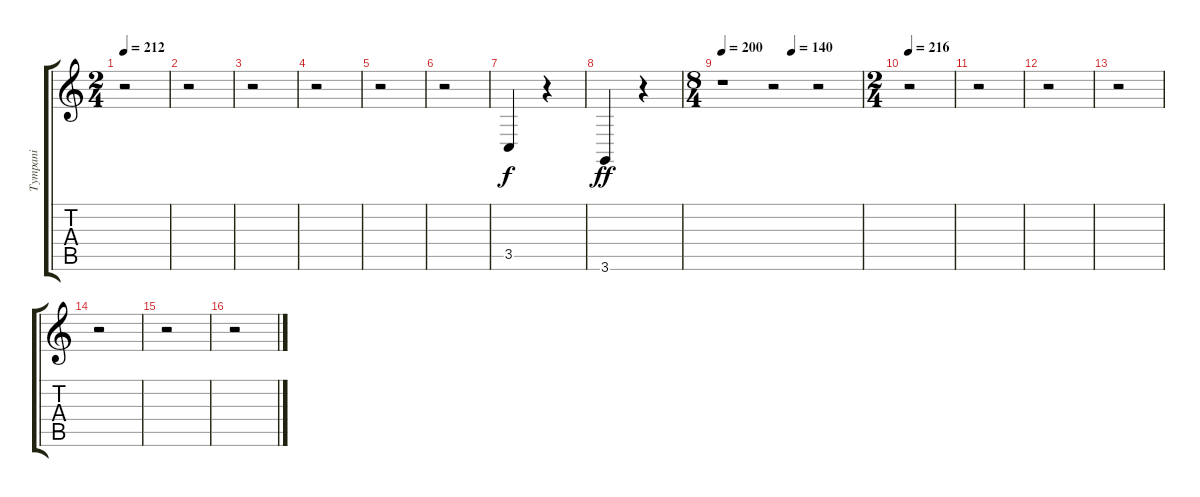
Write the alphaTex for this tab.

\track ("Tympani" "Tympani") {instrument timpani}
\staff {score tabs}
\tuning (E4 B3 G3 D3 A2 E2) {hide}
\ts (2 4)
\tempo 212
\clef g2
\ks c
r.2{dy fff} |
r.2 |
r.2 |
r.2 |
r.2 |
r.2 |
3.5.4{dy f} r.4 |
3.6.4{dy ff} r.4 |
\ts (8 4)
\tempo 200
\tempo (140 0.5)
r.1 r.2 r.2 |
\ts (2 4)
\tempo 216
r.2 |
r.2 |
r.2 |
r.2 |
r.2 |
r.2 |
r.2
